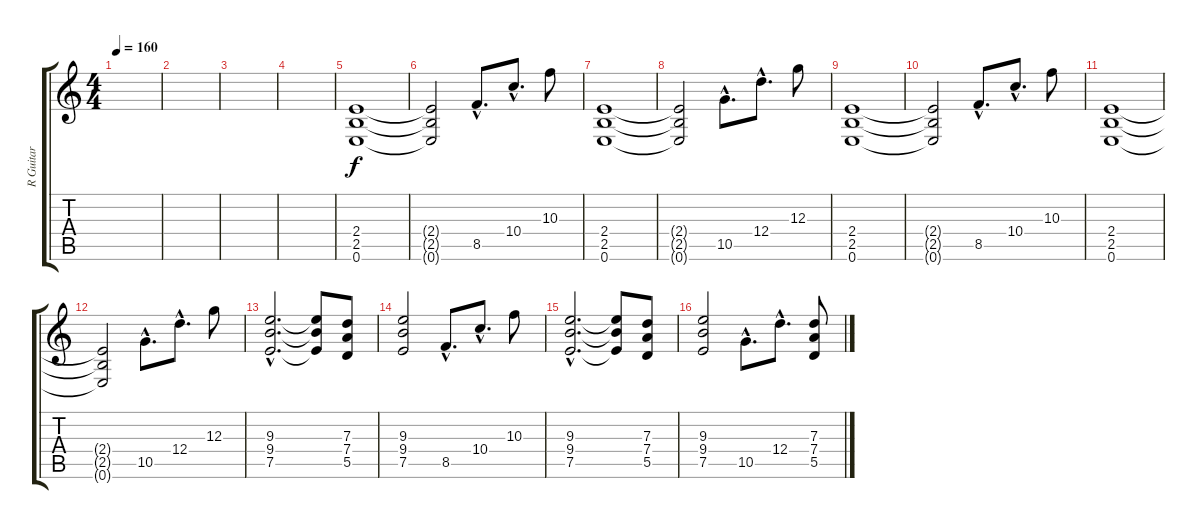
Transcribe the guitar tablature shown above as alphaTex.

\track ("R Guitar" "R Guitar") {instrument distortionguitar}
\staff {score tabs}
\tuning (E4 B3 G3 D3 A2 E2) {hide}
\ts (4 4)
\tempo 160
\clef g2
\ks c
|
|
|
|
(2.4 2.5 0.6).1 |
(2.4{t} 2.5{t} 0.6{t}).2 8.5{hac}.8{d} 10.4{hac}.8{d} 10.3.8 |
(2.4 2.5 0.6).1 |
(2.4{t} 2.5{t} 0.6{t}).2 10.5{hac}.8{d} 12.4{hac}.8{d} 12.3.8 |
(2.4 2.5 0.6).1 |
(2.4{t} 2.5{t} 0.6{t}).2 8.5{hac}.8{d} 10.4{hac}.8{d} 10.3.8 |
(2.4 2.5 0.6).1 |
(2.4{t} 2.5{t} 0.6{t}).2 10.5{hac}.8{d} 12.4{hac}.8{d} 12.3.8 |
(9.3{hac} 9.4{hac} 7.5{hac}).2{d} (9.3{t} 9.4{t} 7.5{t}).8 (7.3 7.4 5.5).8 |
(9.3 9.4 7.5).2 8.5{hac}.8{d} 10.4{hac}.8{d} 10.3.8 |
(9.3{hac} 9.4{hac} 7.5{hac}).2{d} (9.3{t} 9.4{t} 7.5{t}).8 (7.3 7.4 5.5).8 |
(9.3 9.4 7.5).2 10.5{hac}.8{d} 12.4{hac}.8{d} (7.3 7.4 5.5).8
